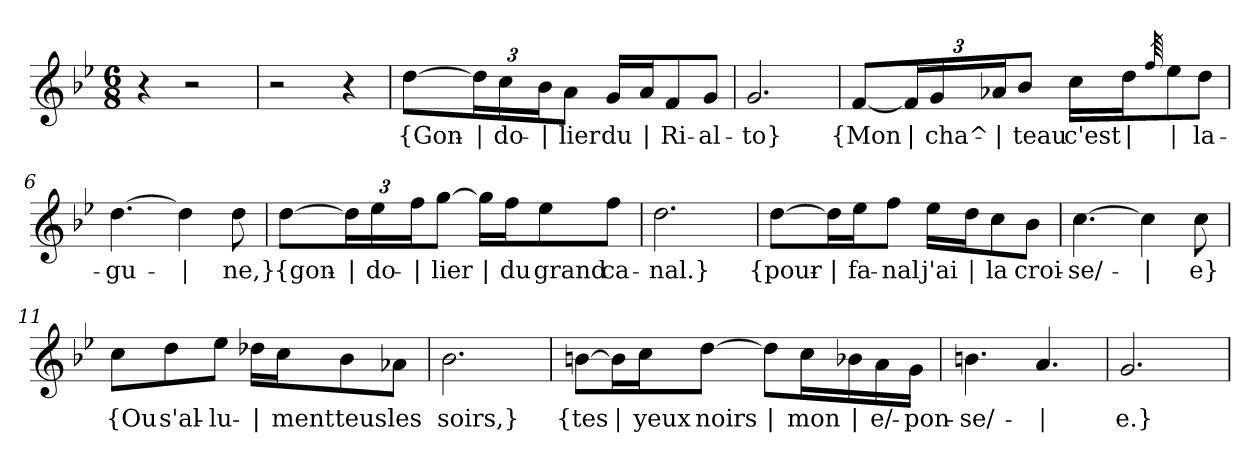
**kern	**text
*part1	*part1
*staff1	*staff1
*clefG2	*
*k[b-e-]	*
*M6/8	*
=1	=1
4r	.
2r	.
=2	=2
2r	.
4r	.
=3	=3
!	!LO:LY:b
[8dd\L	{Gon-
*Xbrackettup	*
!	!LO:LY:b
24dd\L]	|
!	!LO:LY:b
24cc\	-do-
!	!LO:LY:b
24b-\J	|
!	!LO:LY:b
8a\J	-lier
!	!LO:LY:b
16g/LL	du
!	!LO:LY:b
16a/J	|
!	!LO:LY:b
8f/	Ri-
!	!LO:LY:b
8g/J	-al-
=4	=4
!	!LO:LY:b
2.g/	-to}
=5	=5
!	!LO:LY:b
[8f/L	{Mon
!	!LO:LY:b
24f/L]	|
!	!LO:LY:b
24g/	cha^-
!	!LO:LY:b
24a-X/J	|
!	!LO:LY:b
8b-/J	-teau
!	!LO:LY:b
16cc\LL	c'est
!	!LO:LY:b
16dd\J	|
64qff/	.
!	!LO:LY:b
8ee-\	|
!	!LO:LY:b
8dd\J	la-
=6	=6
!	!LO:LY:b
[4.dd\	-gu-
!	!LO:LY:b
4dd\]	|
!	!LO:LY:b
8dd\	-ne,}
!!LO:LB:g=z
=7	=7
!	!LO:LY:b
[8dd\L	{gon-
!	!LO:LY:b
24dd\L]	|
!	!LO:LY:b
24ee-\	-do-
!	!LO:LY:b
24ff\J	|
!	!LO:LY:b
[8gg\J	-lier
!	!LO:LY:b
16gg\LL]	|
!	!LO:LY:b
16ff\J	du
!	!LO:LY:b
8ee-\	grand
!	!LO:LY:b
8ff\J	ca-
=8	=8
!	!LO:LY:b
2.dd\	-nal.}
=9	=9
!	!LO:LY:b
[8dd\L	{pour-
!	!LO:LY:b
16dd\L]	|
!	!LO:LY:b
16ee-\J	-fa-
!	!LO:LY:b
8ff\J	-nal
!	!LO:LY:b
16ee-\LL	j'ai
!	!LO:LY:b
16dd\J	|
!	!LO:LY:b
8cc\	la
!	!LO:LY:b
8b-\J	croi-
=10	=10
!	!LO:LY:b
[4.cc\	-se/-
!	!LO:LY:b
4cc\]	|
!	!LO:LY:b
8cc\	-e}
!!LO:LB:g=z
=11	=11
!	!LO:LY:b
8cc\L	{Ou
!	!LO:LY:b
8dd\	s'al-
!	!LO:LY:b
8ee-\J	-lu-
!	!LO:LY:b
16dd-X\LL	|
!	!LO:LY:b
16cc\J	-ment
!	!LO:LY:b
8b-\	teus
!	!LO:LY:b
8a-X\J	les
=12	=12
!	!LO:LY:b
2.b-\	soirs,}
=13	=13
!	!LO:LY:b
[8bn\L	{tes
!	!LO:LY:b
16b\L]	|
!	!LO:LY:b
16cc\J	yeux
!	!LO:LY:b
[8dd\J	noirs
!	!LO:LY:b
8dd\L]	|
!	!LO:LY:b
16cc\L	mon
!	!LO:LY:b
16b-X\	|
!	!LO:LY:b
16a\	e/-
!	!LO:LY:b
16g\JJ	-pon-
=14	=14
!	!LO:LY:b
4.bn\	-se/-
!	!LO:LY:b
4.a/	|
=15	=15
!	!LO:LY:b
2.g/	-e.}
=	=
*-	*-
